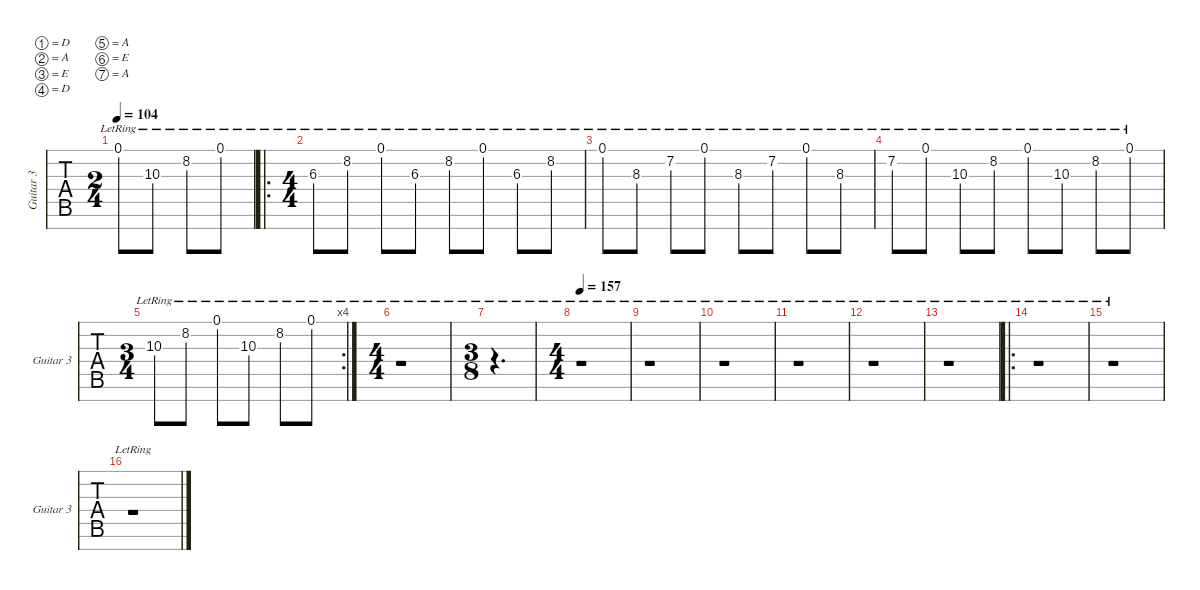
\defaultSystemsLayout 4
\hideDynamics
\bracketExtendMode nobrackets
\singleTrackTrackNamePolicy allsystems
\multiTrackTrackNamePolicy allsystems
\firstSystemTrackNameMode fullname
\otherSystemsTrackNameMode fullname
\otherSystemsTrackNameOrientation horizontal
\track ("Guitar 3" "Guitar 3") {instrument distortionguitar}
\staff {tabs}
\tuning (D4 A3 E3 D3 A2 E2 A1)
\ts (2 4)
\tempo 104
\clef g2
\ks c
0.1{lr}.8{dy mf} 10.3{lr}.8 8.2{lr}.8 0.1{lr}.8 |
\ro
\ts (4 4)
6.3{lr}.8 8.2{lr}.8 0.1{lr}.8 6.3{lr}.8 8.2{lr}.8 0.1{lr}.8 6.3{lr}.8 8.2{lr}.8 |
0.1{lr}.8 8.3{lr}.8 7.2{lr}.8 0.1{lr}.8 8.3{lr}.8 7.2{lr}.8 0.1{lr}.8 8.3{lr}.8 |
7.2{lr}.8 0.1{lr}.8 10.3{lr}.8 8.2{lr}.8 0.1{lr}.8 10.3{lr}.8 8.2{lr}.8 0.1{lr}.8 |
\rc 4
\ts (3 4)
10.3{lr}.8 8.2{lr}.8 0.1{lr}.8 10.3{lr}.8 8.2{lr}.8 0.1{lr}.8 |
\ts (4 4)
r.1 |
\ts (3 8)
r.4{d} |
\ts (4 4)
\tempo 157
r.1 |
r.1 |
r.1 |
r.1 |
r.1 |
r.1 |
\ro
r.1 |
r.1 |
r.1
